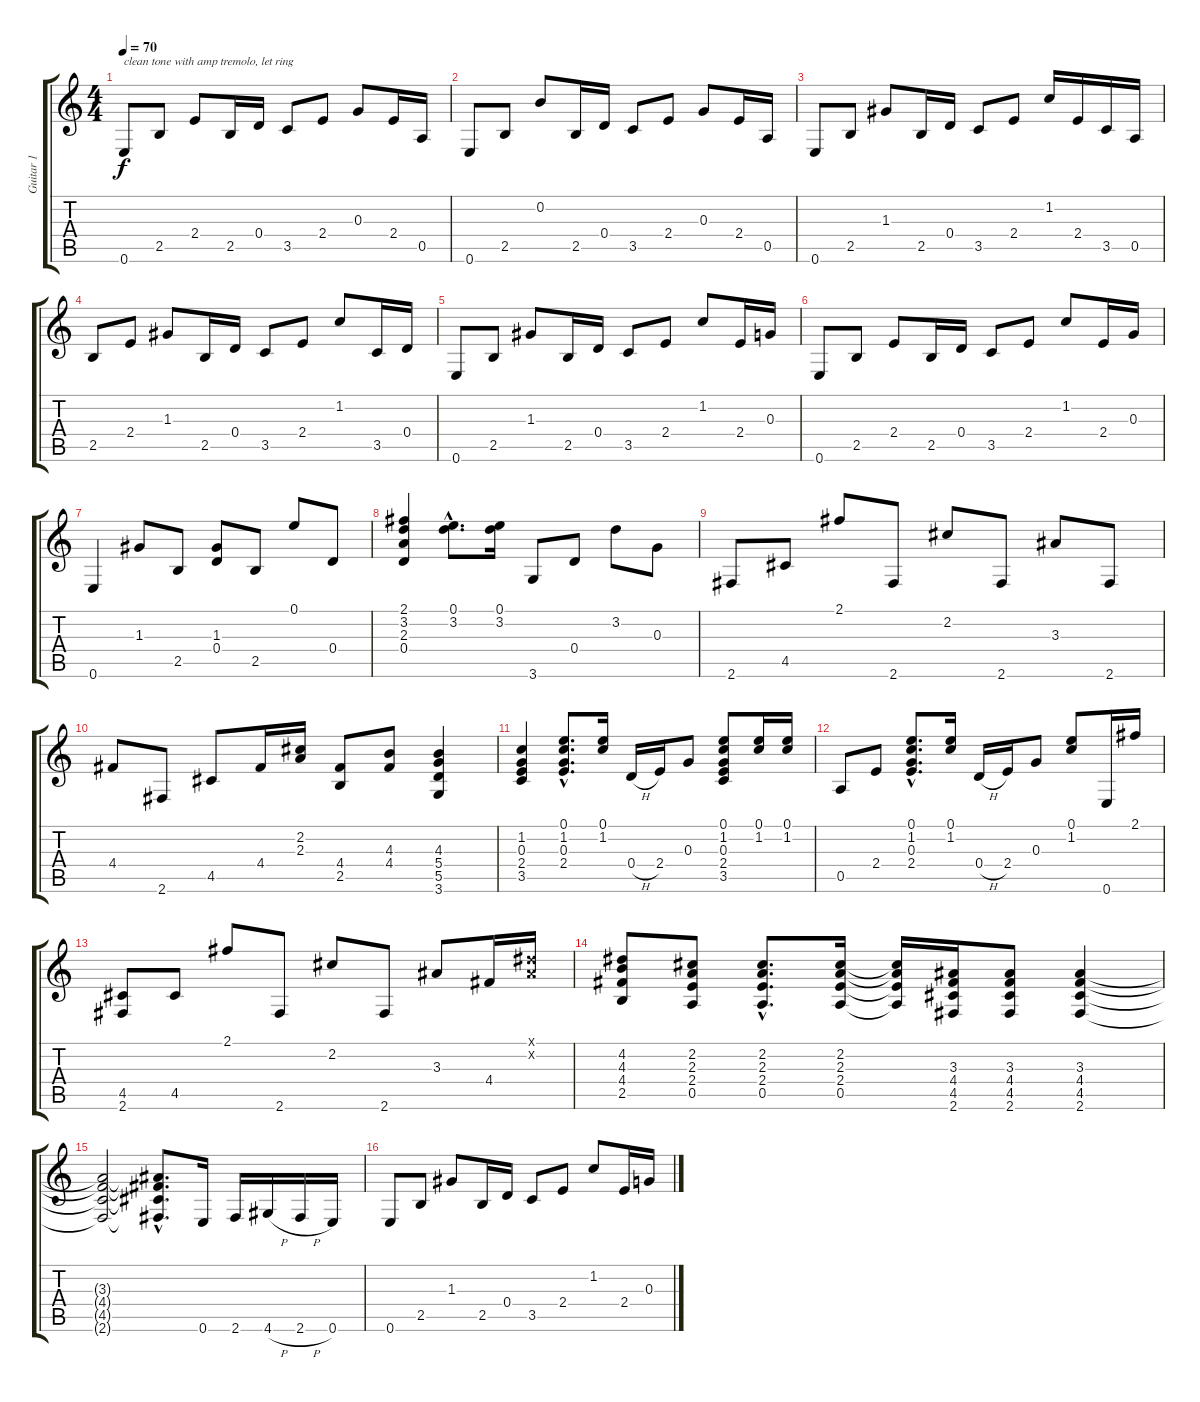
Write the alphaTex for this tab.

\track ("Guitar 1" "Guitar 1") {instrument electricguitarclean}
\staff {score tabs}
\tuning (E4 B3 G3 D3 A2 E2) {hide}
\ts (4 4)
\tempo 70
\clef g2
\ks c
0.6.8{txt "clean tone with amp tremolo, let ring" dy f instrument electricguitarclean} 2.5.8 2.4.8 2.5.16 0.4.16 3.5.8 2.4.8 0.3.8 2.4.16 0.5.16 |
0.6.8 2.5.8 0.2.8 2.5.16 0.4.16 3.5.8 2.4.8 0.3.8 2.4.16 0.5.16 |
0.6.8 2.5.8 1.3.8 2.5.16 0.4.16 3.5.8 2.4.8 1.2.16 2.4.16 3.5.16 0.5.16 |
2.5.8 2.4.8 1.3.8 2.5.16 0.4.16 3.5.8 2.4.8 1.2.8 3.5.16 0.4.16 |
0.6.8 2.5.8 1.3.8 2.5.16 0.4.16 3.5.8 2.4.8 1.2.8 2.4.16 0.3.16 |
0.6.8 2.5.8 2.4.8 2.5.16 0.4.16 3.5.8 2.4.8 1.2.8 2.4.16 0.3.16 |
0.6.4 1.3.8 2.5.8 (1.3 0.4).8 2.5.8 0.1.8 0.4.8 |
(2.1 3.2 2.3 0.4).4 (0.1{hac} 3.2{hac}).8{d} (0.1 3.2).16 3.6.8 0.4.8 3.2.8 0.3.8 |
2.6.8 4.5.8 2.1.8 2.6.8 2.2.8 2.6.8 3.3.8 2.6.8 |
4.4.8 2.6.8 4.5.8 4.4.16 (2.2 2.3).16 (4.4 2.5).8 (4.3 4.4).8 (4.3 5.4 5.5 3.6).4 |
(1.2 0.3 2.4 3.5).4 (0.1{hac} 1.2{hac} 0.3{hac} 2.4{hac}).8{d} (0.1 1.2).16 0.4{h}.16 2.4.16 0.3.8 (0.1 1.2 0.3 2.4 3.5).8 (0.1 1.2).16 (0.1 1.2).16 |
0.5.8 2.4.8 (0.1{hac} 1.2{hac} 0.3{hac} 2.4{hac}).8{d} (0.1 1.2).16 0.4{h}.16 2.4.16 0.3.8 (0.1 1.2).8 0.6.16 2.1.16 |
(4.5 2.6).8 4.5.8 2.1.8 2.6.8 2.2.8 2.6.8 3.3.8 4.4.16 (-1.1{x} -1.2{x}).16 |
(4.2 4.3 4.4 2.5).8 (2.2 2.3 2.4 0.5).8 (2.2{hac} 2.3{hac} 2.4{hac} 0.5{hac}).8{d} (2.2 2.3 2.4 0.5).16 (2.2{t} 2.3{t} 2.4{t} 0.5{t}).16 (3.3 4.4 4.5 2.6).16 (3.3 4.4 4.5 2.6).8 (3.3 4.4 4.5 2.6).4 |
(3.3{t} 4.4{t} 4.5{t} 2.6{t}).2 (3.3{hac t} 4.4{hac t} 4.5{hac t} 2.6{hac t}).8{d} 0.6.16 2.6.16 4.6{h}.16 2.6{h}.16 0.6.16 |
0.6.8 2.5.8 1.3.8 2.5.16 0.4.16 3.5.8 2.4.8 1.2.8 2.4.16 0.3.16
